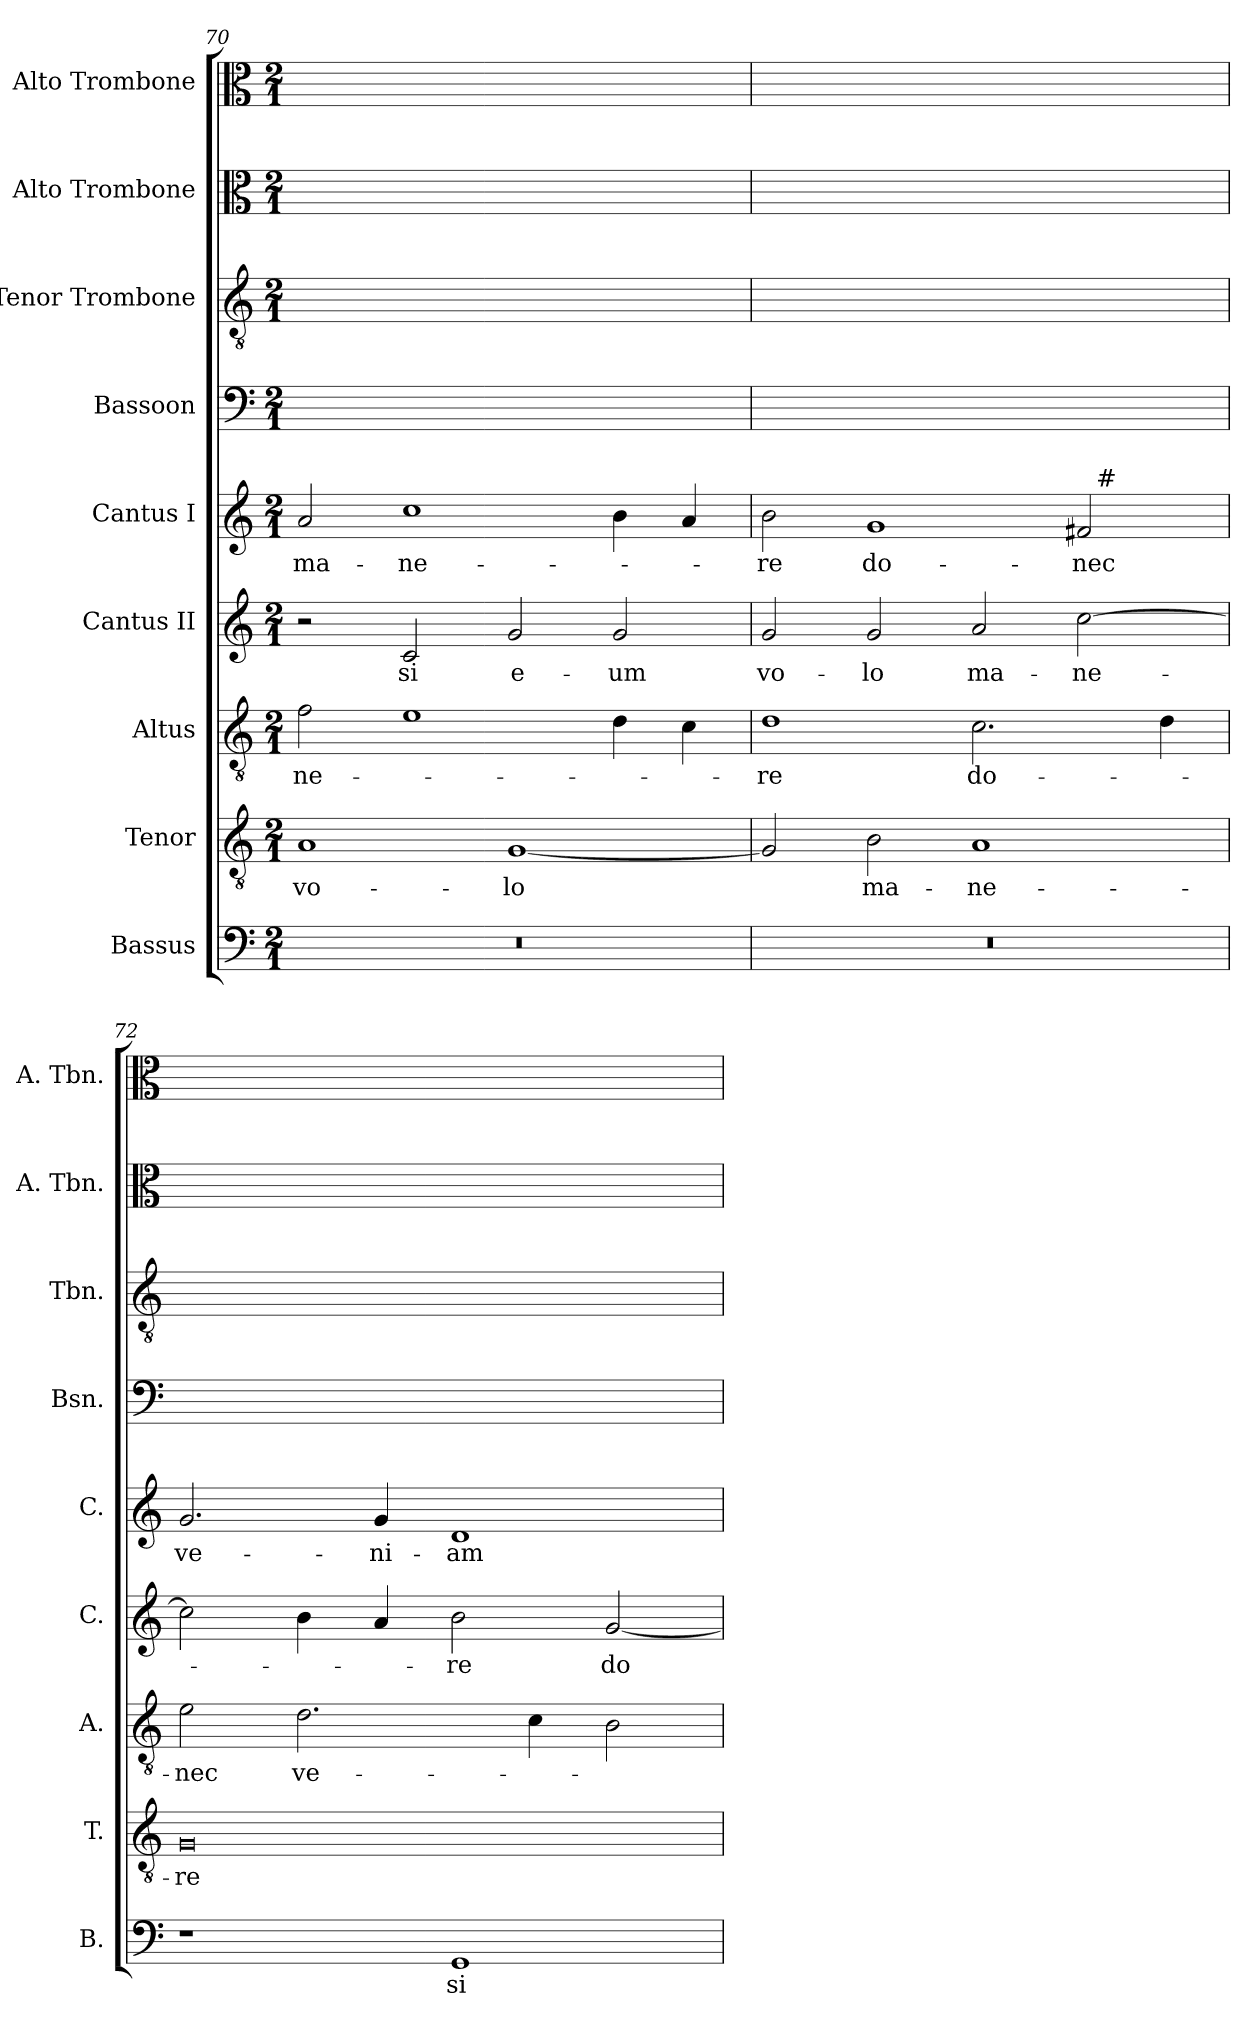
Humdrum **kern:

**kern	**text	**kern	**text	**kern	**text	**kern	**text	**kern	**text	**kern	**text	**kern	**text	**kern	**text	**kern	**text
*part9	*part9	*part8	*part8	*part7	*part7	*part6	*part6	*part5	*part5	*part4	*part4	*part3	*part3	*part2	*part2	*part1	*part1
*staff9	*staff9	*staff8	*staff8	*staff7	*staff7	*staff6	*staff6	*staff5	*staff5	*staff4	*staff4	*staff3	*staff3	*staff2	*staff2	*staff1	*staff1
*I"Bassus	*	*I"Tenor	*	*I"Altus	*	*I"Cantus II	*	*I"Cantus I	*	*I"Bassoon	*	*I"Tenor Trombone	*	*I"Alto Trombone	*	*I"Alto Trombone	*
*I'B.	*	*I'T.	*	*I'A.	*	*I'C.	*	*I'C.	*	*I'Bsn.	*	*I'Tbn.	*	*I'A. Tbn.	*	*I'A. Tbn.	*
*clefF4	*	*clefGv2	*	*clefGv2	*	*clefG2	*	*clefG2	*	*clefF4	*	*clefGv2	*	*clefC3	*	*clefC3	*
*	*	*ITrd7c12	*	*ITrd7c12	*	*	*	*	*	*	*	*	*	*	*	*	*
*k[]	*	*k[]	*	*k[]	*	*k[]	*	*k[]	*	*k[]	*	*k[]	*	*k[]	*	*k[]	*
*C:	*	*C:	*	*C:	*	*C:	*	*C:	*	*C:	*	*C:	*	*C:	*	*C:	*
*M2/1	*	*M2/1	*	*M2/1	*	*M2/1	*	*M2/1	*	*M2/1	*	*M2/1	*	*M2/1	*	*M2/1	*
=70	=70	=70	=70	=70	=70	=70	=70	=70	=70	=70	=70	=70	=70	=70	=70	=70	=70
!LO:N:vis=1	!	!	!LO:LY:b	!	!LO:LY:b	!	!	!	!LO:LY:b	!	!	!	!	!	!	!	!
0r	.	1AA	vo-	2F\	-ne-	2r	.	2a/	ma-	0ryy	.	1AAyy	vo-	2ryy	.	2a\yy	ma-
!	!	!	!	!	!	!	!LO:LY:b	!	!LO:LY:b	!	!	!	!	!	!	!	!
.	.	.	.	1E	.	2c/	si	1cc	-ne-	.	.	.	.	2c\yy	si	1ccyy	-ne-
!	!	!	!LO:LY:b	!	!	!	!LO:LY:b	!	!	!	!	!	!	!	!	!	!
.	.	[<1GG	-lo	.	.	2g/	e-	.	.	.	.	[<1GGyy	-lo	2g\yy	e-	.	.
!	!	!	!	!	!	!	!LO:LY:b	!	!	!	!	!	!	!	!	!	!
.	.	.	.	4D\	.	2g/	-um	4b\	.	.	.	.	.	2g\yy	-um	4b\yy	.
.	.	.	.	4C\	.	.	.	4a/	.	.	.	.	.	.	.	4a\yy	.
=71	=71	=71	=71	=71	=71	=71	=71	=71	=71	=71	=71	=71	=71	=71	=71	=71	=71
!LO:N:vis=1	!	!	!	!	!LO:LY:b	!	!LO:LY:b	!	!LO:LY:b	!	!	!	!	!	!	!	!
*	*	*	*	*	*	*	*	*^	*	*	*	*	*	*	*	*	*
0r	.	2GG/]	.	1D	-re	2g/	vo-	2b\	1ryy	-re	0ryy	.	2GG/yy]	.	2g\yy	vo-	2b\yy	-re
!	!	!	!LO:LY:b	!	!	!	!LO:LY:b	!	!	!LO:LY:b	!	!	!	!	!	!	!	!
.	.	2BB\	ma-	.	.	2g/	-lo	1g	.	do-	.	.	2BB/yy	ma-	2g\yy	-lo	1gyy	do-
!	!	!	!LO:LY:b	!	!LO:LY:b	!	!LO:LY:b	!	!	!	!	!	!	!	!	!	!	!
.	.	1AA	-ne-	2.C\	do-	2a/	ma-	.	2ryy	.	.	.	1AAyy	-ne-	2a\yy	ma-	.	.
!	!	!	!	!	!	!	!LO:LY:b	!	!	!LO:LY:b	!	!	!	!	!	!	!	!
.	.	.	.	.	.	[>2cc\	-ne-	2f#/	32ryy	-nec	.	.	.	.	[>2cc\yy	-ne-	2f#\yy	-nec
!	!	!	!	!	!	!	!	!	!LO:TX:a:t=#	!	!	!	!	!	!	!	!	!
.	.	.	.	.	.	.	.	.	4...ryy	.	.	.	.	.	.	.	.	.
.	.	.	.	4D\	.	.	.	.	.	.	.	.	.	.	.	.	.	.
=72	=72	=72	=72	=72	=72	=72	=72	=72	=72	=72	=72	=72	=72	=72	=72	=72	=72	=72
!	!	!	!LO:LY:b	!	!LO:LY:b	!	!	!	!	!LO:LY:b	!	!	!	!	!	!	!	!
*	*	*	*	*	*	*	*	*v	*v	*	*	*	*	*	*	*	*	*
1r	.	0GG	-re	2E\	-nec	2cc\]	.	2.g/	ve-	1ryy	.	0GGyy	-re	2cc\yy]	.	2.g\yy	ve-
!	!	!	!	!	!LO:LY:b	!	!	!	!	!	!	!	!	!	!	!	!
.	.	.	.	2.D\	ve-	4b\	.	.	.	.	.	.	.	4b\yy	.	.	.
!	!	!	!	!	!	!	!	!	!LO:LY:b	!	!	!	!	!	!	!	!
.	.	.	.	.	.	4a/	.	4g/	-ni-	.	.	.	.	4a\yy	.	4g\yy	-ni-
!	!LO:LY:b	!	!	!	!	!	!LO:LY:b	!	!LO:LY:b	!	!	!	!	!	!	!	!
1GG	si	.	.	.	.	2b\	-re	1d	-am	1GGyy	si	.	.	2b\yy	-re	1dyy	-am
.	.	.	.	4C\	.	.	.	.	.	.	.	.	.	.	.	.	.
!	!	!	!	!	!	!	!LO:LY:b	!	!	!	!	!	!	!	!	!	!
.	.	.	.	2BB\	.	[<2g/	do-	.	.	.	.	.	.	[>2g\yy	do-	.	.
=	=	=	=	=	=	=	=	=	=	=	=	=	=	=	=	=	=
*-	*-	*-	*-	*-	*-	*-	*-	*-	*-	*-	*-	*-	*-	*-	*-	*-	*-
